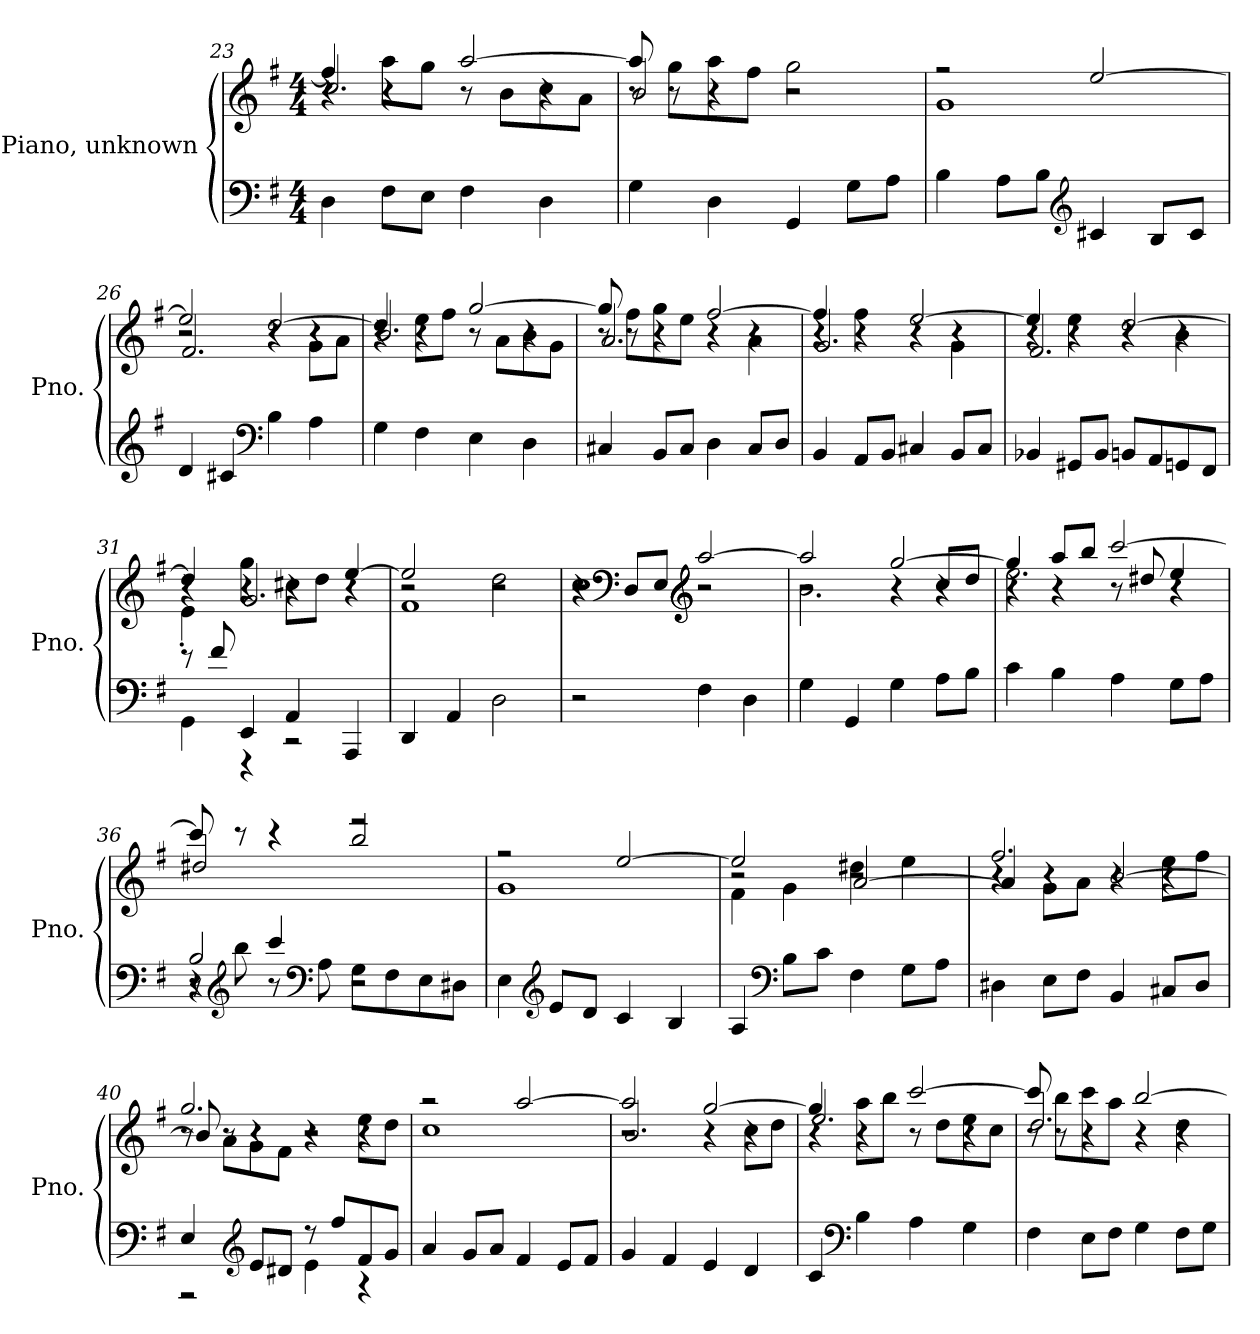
**kern	**kern
*part1	*part1
*staff2	*staff1
*I"Piano, unknown	*
*I'Pno.	*
*clefF4	*clefG2
*k[f#]	*k[f#]
*M4/4	*M4/4
=23	=23
*	*^
*	*	*^
4D\	4ff#/]	4r	2.cc/
8F#\L	4r	8aa\L	.
8E\J	.	8gg\J	.
4F#\	[2aa/	8r	.
.	.	8b\L	.
4D\	.	8cc\	4r
.	.	8a\J	.
=24	=24	=24	=24
4G\	8aa/]	8r	2b/
.	8r	8gg\L	.
4D\	4r	8aa\	.
.	.	8ff#\J	.
4GG/	2r	2gg\	2r
8G\L	.	.	.
8A\J	.	.	.
*	*	*v	*v
!!LO:LB:g=z
=25	=25	=25
4B\	2r	1g
8A\L	.	.
8B\J	.	.
*clefG2	*	*
4c#X/	[2ee/	.
8B/L	.	.
8c#/J	.	.
=26	=26	=26
*	*	*^
4d/	2ee/]	2r	2.f#/
4c#X/	.	.	.
*clefF4	*	*	*
4B\	[2dd/	4r	.
4A\	.	8g\L	4r
.	.	8a\J	.
=27	=27	=27	=27
4G\	4dd/]	4r	2.b/
4F#\	4r	8ee\L	.
.	.	8ff#\J	.
4E\	[2gg/	8r	.
.	.	8a\L	.
4D\	.	8b\	4r
.	.	8g\J	.
=28	=28	=28	=28
4C#X/	8gg/]	8r	2.a/
.	8r	8ff#\L	.
8BB/L	4r	8gg\	.
8C#/J	.	8ee\J	.
4D\	[2ff#/	4r	.
8C#/L	.	4a\	4r
8D/J	.	.	.
=29	=29	=29	=29
4BB/	4ff#/]	4r	2.g/
8AA/L	4r	4ff#\	.
8BB/J	.	.	.
4C#X/	[2ee/	4r	.
8BB/L	.	4g\	4r
8C#/J	.	.	.
!!LO:PB:g=z	!!	!!
=30	=30	=30	=30
4BB-X/	4ee/]	4r	2.f#/
8GG#X/L	4r	4ee\	.
8BB-/J	.	.	.
8BBn/L	[2dd/	4r	.
8AA/	.	.	.
8GGn/	.	4b\	4r
8FF#/J	.	.	.
=31	=31	=31	=31
*^	*	*	*
8r	4GG\	4dd/]	4e'\	4r
8f#/	.	.	.	.
4EE/	4r	4r	4gg\	2.g/
4AA/	2r	4r	8cc#X\L	.
.	.	.	8dd\J	.
4AAA/	.	[4ee/	4r	.
*v	*v	*	*	*
=32	=32	=32	=32
4DD/	2ee/]	2r	1f#
4AA/	.	.	.
2D\	2r	2dd\	.
=33	=33	=33	=33
2r	2r	1cc	4r
*	*clefF4	*	*
.	.	.	8D/L
.	.	.	8E/J
*	*clefG2	*	*
4F#\	[2aa/	.	2r
4D\	.	.	.
=34	=34	=34	=34
4G\	2aa/]	2.b\	2r
4GG/	.	.	.
4G\	[2gg/	.	4r
8A\L	.	4r	8cc/L
8B\J	.	.	8dd/J
!!LO:LB:g=z	!!	!!
=35	=35	=35	=35
4c\	4gg/]	2.ee\	4r
4B\	4r	.	8aa/L
.	.	.	8bb/J
4A\	[2ccc/	.	8r
.	.	.	8dd#X/
8G\L	.	4r	4ee/
8A\J	.	.	.
*	*	*v	*v
=36	=36	=36
*^	*	*
*	*^	*	*
4r	8r	2B/	8ccc/]	2dd#X/
*clefG2	*	*	*	*
.	8bb\	.	8r	.
4ccc/	8r	.	4r	.
*clefF4	*	*	*	*
.	8A\	.	.	.
2r	8G\L	2r	2r	2bb/
.	8F#\	.	.	.
.	8E\	.	.	.
.	8D#X\J	.	.	.
*v	*v	*v	*	*
=37	=37	=37
4E\	2r	1g
*clefG2	*	*
8e/L	.	.
8d/J	.	.
4c/	[2ee/	.
4B/	.	.
=38	=38	=38
*	*	*^
4A/	2ee/]	4f#\	2r
*clefF4	*	*	*
8B\L	.	4g\	.
8c\J	.	.	.
4F#\	2r	4dd#X\	[2a/
8G\L	.	4ee\	.
8A\J	.	.	.
!!LO:LB:g=z	!!	!!
=39	=39	=39	=39
4D#X\	2.ff#/	4r	4a/]
8E\L	.	8g\L	4r
8F#\J	.	8a\J	.
4BB/	.	4r	[2b/
8C#X/L	4r	8ee\L	.
8D#/J	.	8ff#\J	.
=40	=40	=40	=40
*^	*	*	*
4E/	2r	2.gg/	8r	8b/]
.	.	.	8a\L	8r
*clefG2	*	*	*	*
8e/L	.	.	8g\	4r
8d#X/J	.	.	8f#\J	.
8r	4e\	.	4r	2r
8ff#/L	.	.	.	.
8f#/	4r	4r	8ee\L	.
8g/J	.	.	8dd\J	.
*v	*v	*	*	*
*	*	*v	*v
=41	=41	=41
4a/	2r	1cc
8g/L	.	.
8a/J	.	.
4f#/	[2aa/	.
8e/L	.	.
8f#/J	.	.
=42	=42	=42
*	*	*^
4g/	2aa/]	2r	2.b/
4f#/	.	.	.
4e/	[2gg/	4r	.
4d/	.	8cc\L	4r
.	.	8dd\J	.
=43	=43	=43	=43
4c/	4gg/]	4r	2.ee/
*clefF4	*	*	*
4B\	4r	8aa\L	.
.	.	8bb\J	.
4A\	[2ccc/	8r	.
.	.	8dd\L	.
4G\	.	8ee\	4r
.	.	8cc\J	.
!!LO:LB:g=z	!!	!!
=44	=44	=44	=44
4F#\	8ccc/]	8r	2.dd/
.	8r	8bb\L	.
8E\L	4r	8ccc\	.
8F#\J	.	8aa\J	.
4G\	[2bb/	4r	.
8F#\L	.	4dd\	4r
8G\J	.	.	.
*	*v	*v	*v
=	=
*-	*-
